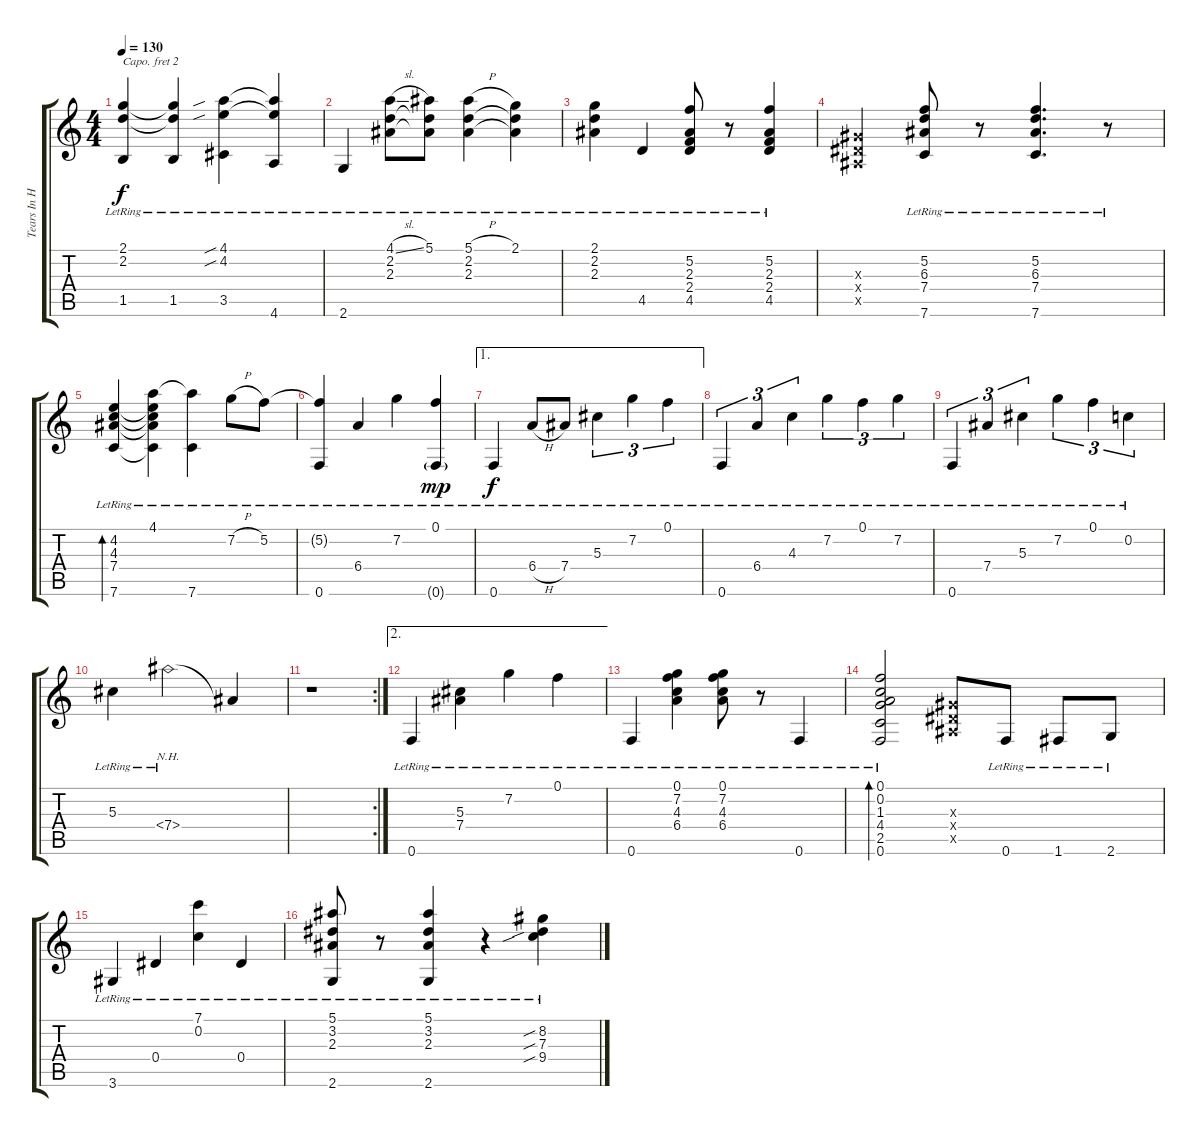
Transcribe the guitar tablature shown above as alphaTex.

\track ("Tears In Heaven" "Tears In H") {instrument acousticguitarsteel}
\staff {score tabs}
\capo 2
\tuning (Eb4 Bb3 Gb3 Db3 Ab2 Eb2) {hide}
\ts (4 4)
\tempo 130
\clef g2
\ks c
(2.1{lr} 2.2{lr} 1.5{lr}).4{dy f} (2.1{t} 2.2{t} 1.5{lr}).4 (4.1{sib lr} 4.2{sib lr} 3.5{lr}).4 (4.1{t} 4.2{t} 4.6{lr}).4 |
2.6{lr}.4 (4.1{sl lr} 2.2{lr} 2.3{lr}).8 (5.1{lr} 2.2{t} 2.3{t}).8 (5.1{h lr} 2.2{lr} 2.3{lr}).4 (2.1{lr} 2.2{t} 2.3{t}).4 |
(2.1{lr} 2.2{lr} 2.3{lr}).4 4.5{lr}.4 (5.2{lr} 2.3{lr} 2.4{lr} 4.5{lr}).8 r.8 (5.2{lr} 2.3{lr} 2.4{lr} 4.5{lr}).4 |
(0.3{x} 0.4{x} 0.5{x}).4 (5.2{lr} 6.3{lr} 7.4{lr} 7.6{lr}).8 r.8 (5.2{lr} 6.3{lr} 7.4{lr} 7.6{lr}).4{d} r.8 |
(4.2{lr} 4.3{lr} 7.4{lr} 7.6{lr}).4{bd 480} (4.1{lr} 4.2{t} 4.3{t} 7.4{t} 7.6{t}).4 (4.1{t} 7.6{lr}).4 7.2{h lr}.8 5.2{lr}.8 |
(5.2{t} 0.6{lr}).4 6.4{lr}.4 7.2{lr}.4 (0.1{lr} 0.6{g lr}).4{dy mp} |
\ae 1
0.6{lr}.4{dy f} 6.4{h lr}.8 7.4{lr}.8 5.3{lr}.4{tu (3 2)} 7.2{lr}.4{tu (3 2)} 0.1{lr}.4{tu (3 2)} |
0.6{lr}.4{tu (3 2)} 6.4{lr}.4{tu (3 2)} 4.3{lr}.4{tu (3 2)} 7.2{lr}.4{tu (3 2)} 0.1{lr}.4{tu (3 2)} 7.2{lr}.4{tu (3 2)} |
0.6{lr}.4{tu (3 2)} 7.4{lr}.4{tu (3 2)} 5.3{lr}.4{tu (3 2)} 7.2{lr}.4{tu (3 2)} 0.1{lr}.4{tu (3 2)} 0.2{lr}.4{tu (3 2)} |
5.3{lr}.4 7.4{nh lr}.2 7.4{t}.4 |
\rc 2
r.1 |
\ae 2
0.6{lr}.4 (5.3{lr} 7.4{lr}).4 7.2{lr}.4 0.1{lr}.4 |
0.6{lr}.4 (0.1{lr} 7.2{lr} 4.3{lr} 6.4{lr}).4 (0.1{lr} 7.2{lr} 4.3{lr} 6.4{lr}).8 r.8 0.6{lr}.4 |
(0.1{lr} 0.2{lr} 1.3{lr} 4.4{lr} 2.5{lr} 0.6{lr}).2{bd 240} (0.3{x} 0.4{x} 0.5{x}).8 0.6{lr}.8 1.6{lr}.8 2.6{lr}.8 |
3.6{lr}.4 0.4{lr}.4 (7.1{lr} 0.2{lr}).4 0.4{lr}.4 |
(5.1{lr} 3.2{lr} 2.3{lr} 2.6{lr}).8 r.8 (5.1{lr} 3.2{lr} 2.3{lr} 2.6{lr}).4 r.4 (8.2{sib lr} 7.3{sib lr} 9.4{sib lr}).4
